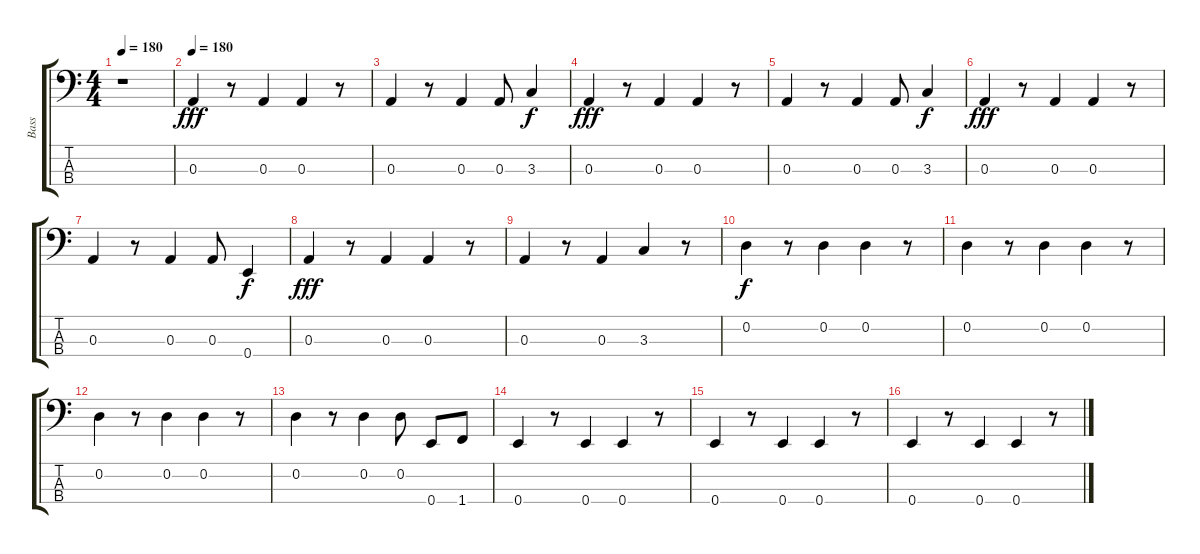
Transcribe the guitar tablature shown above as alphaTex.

\track ("Bass" "Bass") {instrument electricbassfinger}
\staff {score tabs}
\tuning (G2 D2 A1 E1) {hide}
\ts (4 4)
\tempo 180
\clef f4
\ks c
r.1{dy fff} |
\tempo 180
0.3.4 r.8 0.3.4 0.3.4 r.8 |
0.3.4 r.8 0.3.4 0.3.8 3.3.4{dy f} |
0.3.4{dy fff} r.8 0.3.4 0.3.4 r.8 |
0.3.4 r.8 0.3.4 0.3.8 3.3.4{dy f} |
0.3.4{dy fff} r.8 0.3.4 0.3.4 r.8 |
0.3.4 r.8 0.3.4 0.3.8 0.4.4{dy f} |
0.3.4{dy fff} r.8 0.3.4 0.3.4 r.8 |
0.3.4 r.8 0.3.4 3.3.4 r.8 |
0.2.4{dy f} r.8 0.2.4 0.2.4 r.8 |
0.2.4 r.8 0.2.4 0.2.4 r.8 |
0.2.4 r.8 0.2.4 0.2.4 r.8 |
0.2.4 r.8 0.2.4 0.2.8 0.4.8 1.4.8 |
0.4.4 r.8 0.4.4 0.4.4 r.8 |
0.4.4 r.8 0.4.4 0.4.4 r.8 |
0.4.4 r.8 0.4.4 0.4.4 r.8
